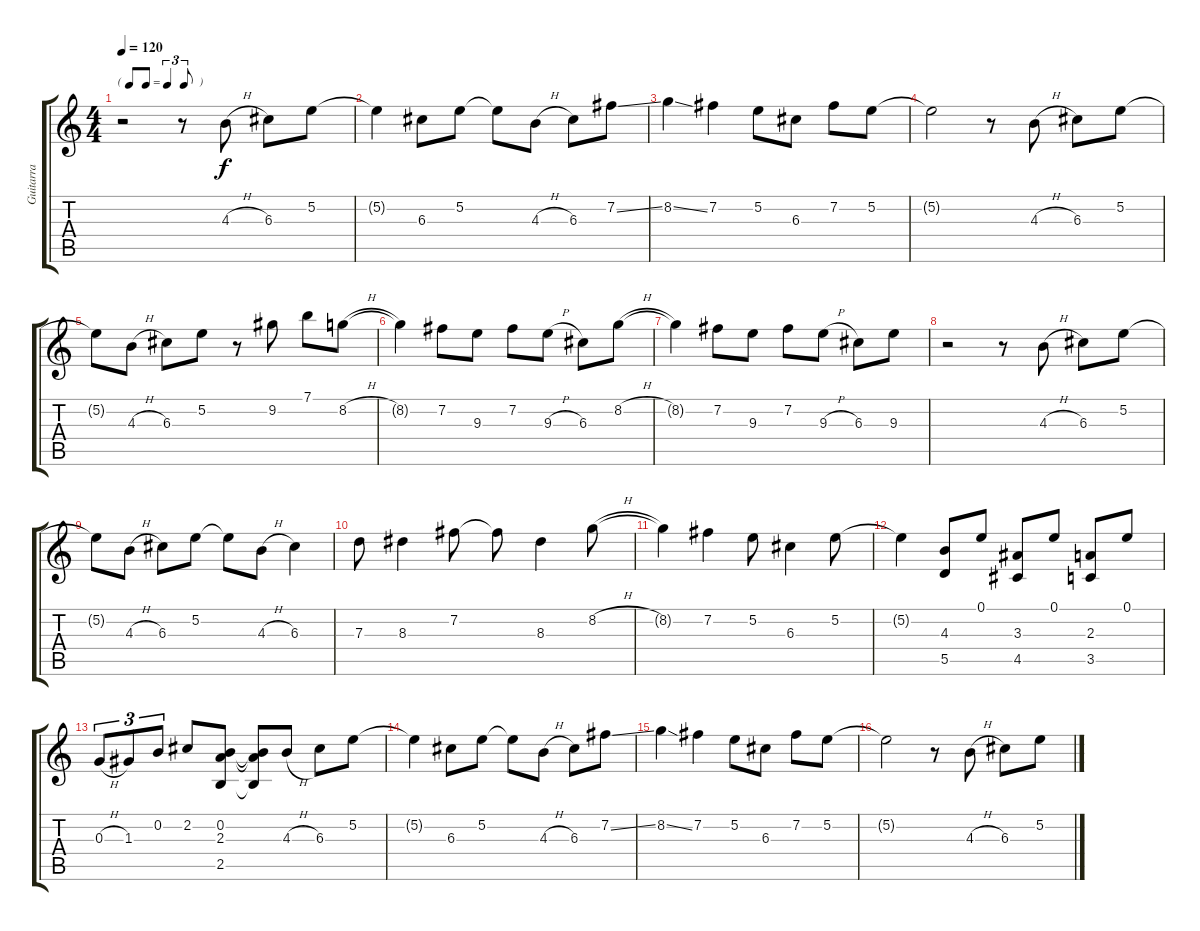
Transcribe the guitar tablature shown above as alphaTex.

\track ("Guitarra" "Guitarra") {instrument acousticguitarsteel}
\staff {score tabs}
\tuning (E4 B3 G3 D3 A2 E2) {hide}
\ts (4 4)
\tf triplet8th
\tempo 120
\clef g2
\ks c
r.2{dy f instrument acousticguitarsteel} r.8 4.3{h}.8 6.3.8 5.2.8 |
5.2{t}.4 6.3.8 5.2.8 5.2{t}.8 4.3{h}.8 6.3.8 7.2{ss}.8 |
8.2{ss}.4 7.2.4 5.2.8 6.3.8 7.2.8 5.2.8 |
5.2{t}.2 r.8 4.3{h}.8 6.3.8 5.2.8 |
5.2{t}.8 4.3{h}.8 6.3.8 5.2.8 r.8 9.2.8 7.1.8 8.2{h}.8 |
8.2{t}.4 7.2.8 9.3.8 7.2.8 9.3{h}.8 6.3.8 8.2{h}.8 |
8.2{t}.4 7.2.8 9.3.8 7.2.8 9.3{h}.8 6.3.8 9.3.8 |
r.2 r.8 4.3{h}.8 6.3.8 5.2.8 |
5.2{t}.8 4.3{h}.8 6.3.8 5.2.8 5.2{t}.8 4.3{h}.8 6.3.4 |
7.3.8 8.3.4 7.2.8 7.2{t}.8 8.3.4 8.2{h}.8 |
8.2{t}.4 7.2.4 5.2.8 6.3.4 5.2.8 |
5.2{t}.4 (4.3 5.5).8 0.1.8 (3.3 4.5).8 0.1.8 (2.3 3.5).8 0.1.8 |
0.3{h}.8{tu (3 2)} 1.3.8{tu (3 2)} 0.2.8{tu (3 2)} 2.2.8 (0.2 2.3 2.5).8 (0.2{t} 2.3{t} 2.5{t}).8 4.3{h}.8 6.3.8 5.2.8 |
5.2{t}.4 6.3.8 5.2.8 5.2{t}.8 4.3{h}.8 6.3.8 7.2{ss}.8 |
8.2{ss}.4 7.2.4 5.2.8 6.3.8 7.2.8 5.2.8 |
5.2{t}.2 r.8 4.3{h}.8 6.3.8 5.2.8
